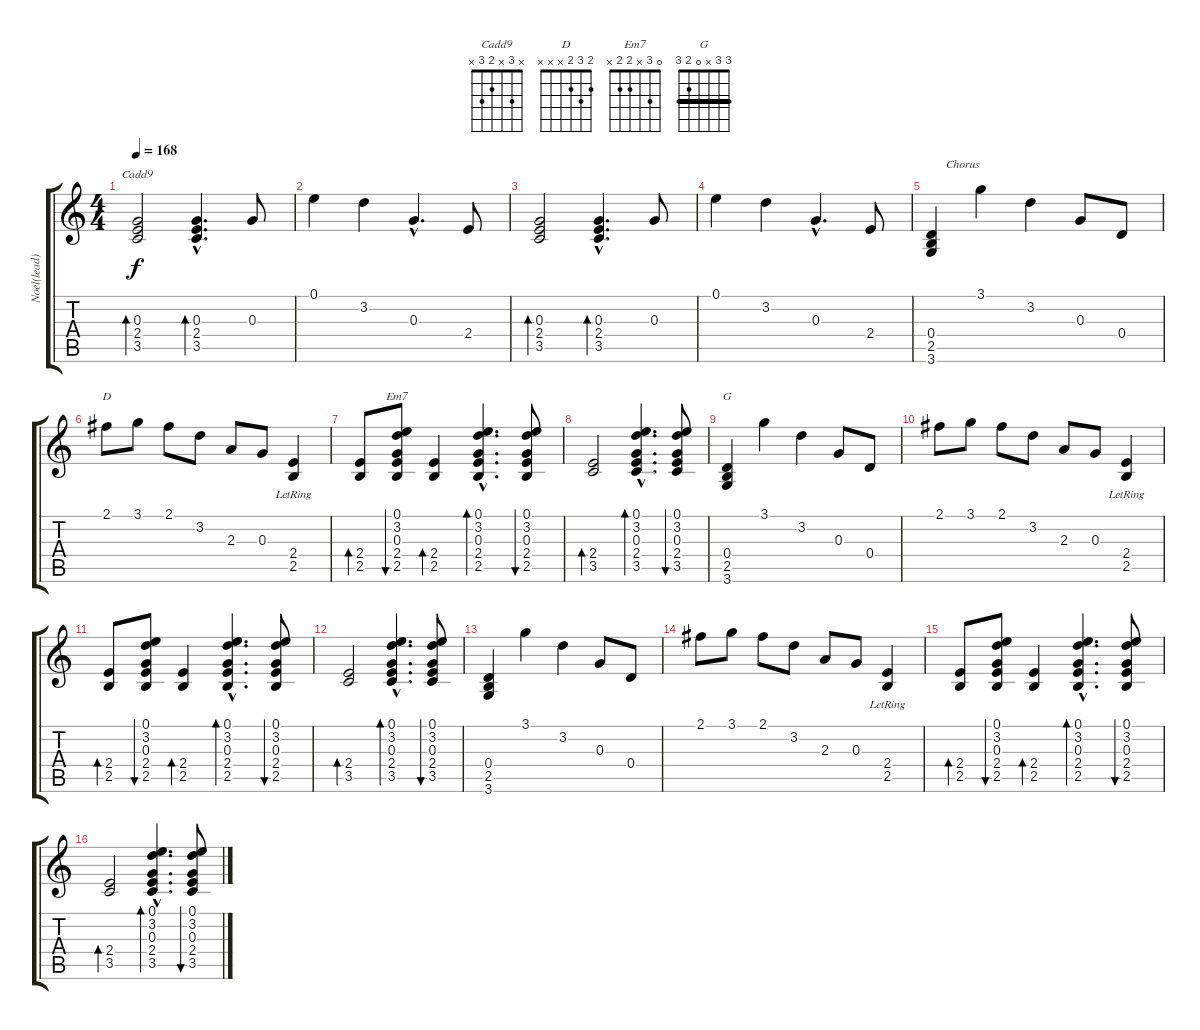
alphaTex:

\track ("Noel(lead)" "Noel(lead)") {instrument acousticguitarsteel}
\staff {score tabs}
\tuning (E4 B3 G3 D3 A2 E2) {hide}
\chord ("Cadd9" x 3 x 2 3 x)
\chord ("D" 2 3 2 x x x)
\chord ("Em7" 0 3 x 2 2 x)
\chord ("G" 3 3 x 0 2 3) {barre 3}
\ts (4 4)
\tempo 168
\clef g2
\ks c
(0.3 2.4 3.5).2{bd 60 ch "Cadd9" dy f} (0.3{hac} 2.4{hac} 3.5{hac}).4{d bd 60} 0.3.8 |
0.1.4 3.2.4 0.3{hac}.4{d} 2.4.8 |
(0.3 2.4 3.5).2{bd 60} (0.3{hac} 2.4{hac} 3.5{hac}).4{d bd 60} 0.3.8 |
0.1.4 3.2.4 0.3{hac}.4{d} 2.4.8 |
(0.4 2.5 3.6).4{txt "     Chorus"} 3.1.4 3.2.4 0.3.8 0.4.8 |
2.1.8{ch "D"} 3.1.8 2.1.8 3.2.8 2.3.8 0.3.8 (2.4 2.5{lr}).4 |
(2.4 2.5).8{bd 60} (0.1 3.2 0.3 2.4 2.5).8{bu 60 ch "Em7"} (2.4 2.5).4{bd 60} (0.1{hac} 3.2{hac} 0.3{hac} 2.4{hac} 2.5{hac}).4{d bd 60} (0.1 3.2 0.3 2.4 2.5).8{bu 60} |
(2.4 3.5).2{bd 60} (0.1{hac} 3.2{hac} 0.3{hac} 2.4{hac} 3.5{hac}).4{d bd 60} (0.1 3.2 0.3 2.4 3.5).8{bu 60} |
(0.4 2.5 3.6).4{ch "G"} 3.1.4 3.2.4 0.3.8 0.4.8 |
2.1.8 3.1.8 2.1.8 3.2.8 2.3.8 0.3.8 (2.4 2.5{lr}).4 |
(2.4 2.5).8{bd 60} (0.1 3.2 0.3 2.4 2.5).8{bu 60} (2.4 2.5).4{bd 60} (0.1{hac} 3.2{hac} 0.3{hac} 2.4{hac} 2.5{hac}).4{d bd 60} (0.1 3.2 0.3 2.4 2.5).8{bu 60} |
(2.4 3.5).2{bd 60} (0.1{hac} 3.2{hac} 0.3{hac} 2.4{hac} 3.5{hac}).4{d bd 60} (0.1 3.2 0.3 2.4 3.5).8{bu 60} |
(0.4 2.5 3.6).4 3.1.4 3.2.4 0.3.8 0.4.8 |
2.1.8 3.1.8 2.1.8 3.2.8 2.3.8 0.3.8 (2.4 2.5{lr}).4 |
(2.4 2.5).8{bd 60} (0.1 3.2 0.3 2.4 2.5).8{bu 60} (2.4 2.5).4{bd 60} (0.1{hac} 3.2{hac} 0.3{hac} 2.4{hac} 2.5{hac}).4{d bd 60} (0.1 3.2 0.3 2.4 2.5).8{bu 60} |
(2.4 3.5).2{bd 60} (0.1{hac} 3.2{hac} 0.3{hac} 2.4{hac} 3.5{hac}).4{d bd 60} (0.1 3.2 0.3 2.4 3.5).8{bu 60}
